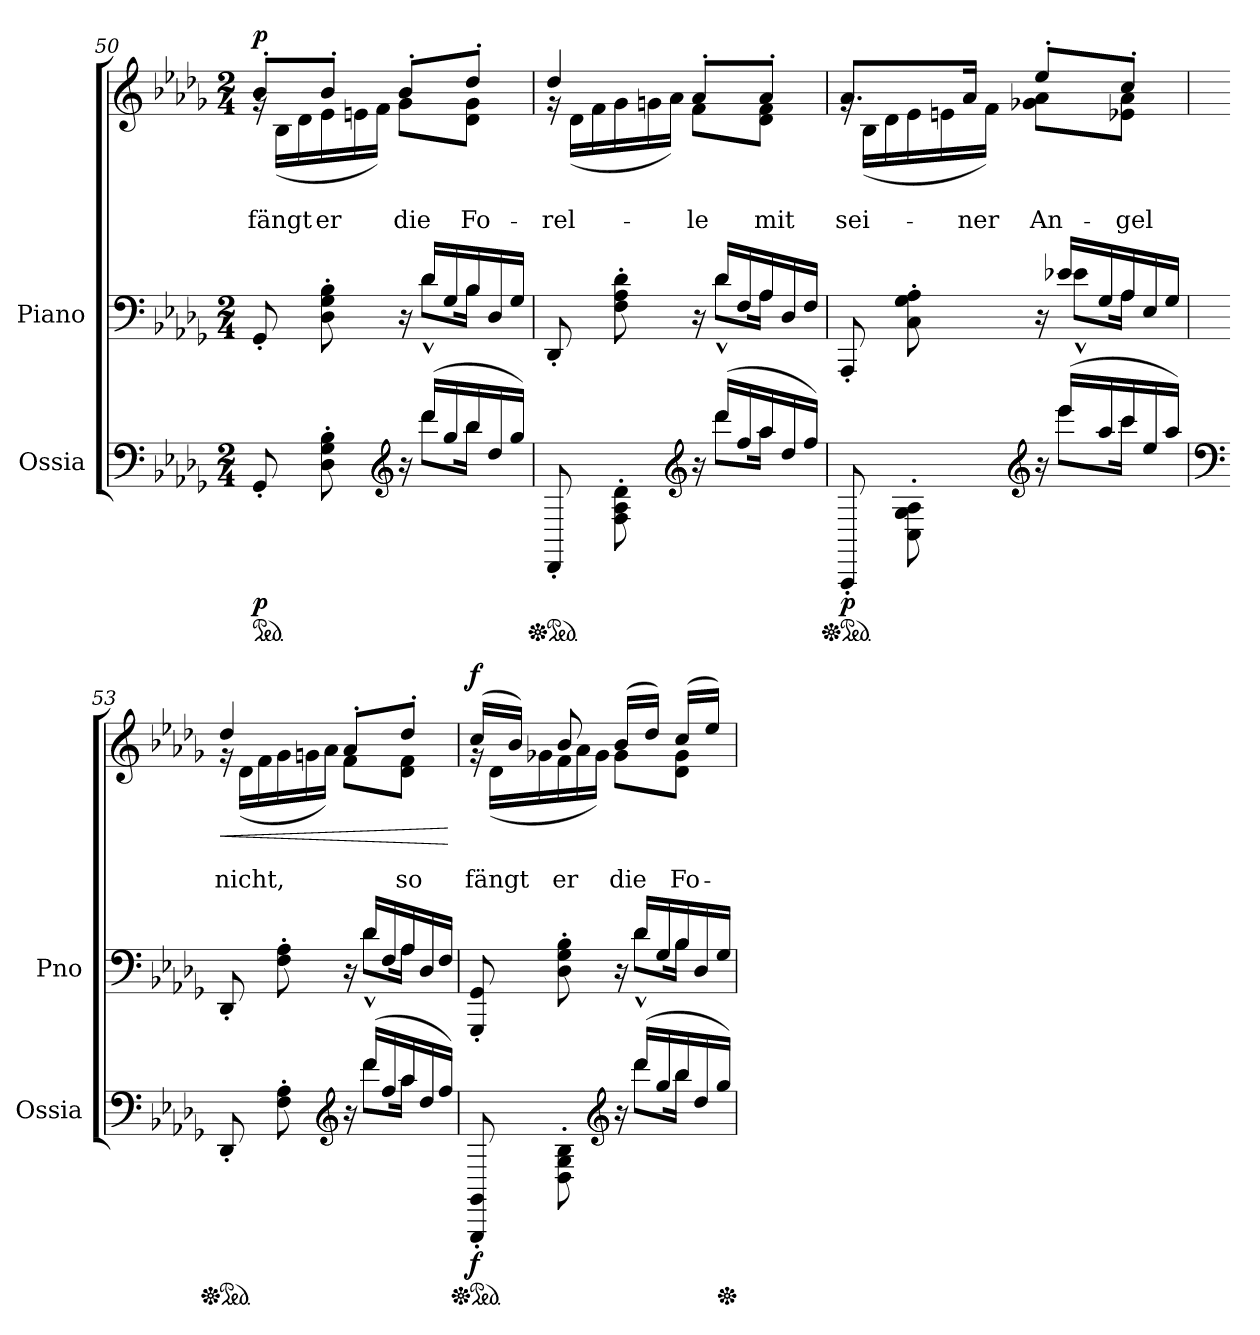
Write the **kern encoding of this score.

**kern	**dynam	**kern	**kern	**text	**text	**dynam
*part2	*part2	*part1	*part1	*part1	*part1	*part1
*staff3	*staff3	*staff2	*staff1	*staff1	*staff1	*staff1/2
*I"Ossia	*	*I"Piano	*	*	*	*
*I'Ossia	*	*I'Pno	*	*	*	*
!!LO:LB:g=z
*clefF4	*	*clefF4	*clefG2	*	*	*
*k[b-e-a-d-g-]	*	*k[b-e-a-d-g-]	*k[b-e-a-d-g-]	*	*	*
*M2/4	*	*M2/4	*M2/4	*	*	*
*ped	*	*	*	*	*	*
=50	=50	=50	=50	=50	=50	=50
*^	*	*^	*	*	*	*
!	!	!	!	!	!	!	!LO:LY:a	!
*	*	*	*	*	*^	*	*	*
*	*	*	*	*	*	*Xtuplet	*	*	*
!	!	!LO:DY:b	!	!	!	!	!	!	!LO:DY:b
8GG-'/	4ryy	p	8GG-'/	4ryy	8b-'/L	24rg	.	fängt	p
.	.	.	.	.	.	(<24B-\LL	.	.	.
.	.	.	.	.	.	24d-\	.	.	.
!	!	!	!	!	!	!	!	!LO:LY:a	!
8D-\' 8G-\' 8B-\'	.	.	8D-\' 8G-\' 8B-\'	.	8b-'/J	24e-\	.	er	.
.	.	.	.	.	.	24en\	.	.	.
.	.	.	.	.	.	24f\JJ)	.	.	.
*clefG2	*	*	*	*	*	*	*	*	*
*Xtuplet	*	*	*Xtuplet	*	*	*	*	*	*
!	!	!	!	!	!	!	!	!LO:LY:a	!
24r	24ryy	.	24r	24ryy	8b-'/L	8g-\L	.	die	.
(>24ddd-/LL	12ddd-\L	.	24d-/LL	12d-^^\L	.	.	.	.	.
24gg-/	.	.	24G-/	.	.	.	.	.	.
!	!	!	!	!	!	!	!	!LO:LY:a	!
24bb-/	24bb-\Jk	.	24B-/	24B-\Jk	8dd-'/J	8d-\ 8g-\J	.	Fo-	.
24dd-/	24ryy	.	24D-/	24ryy	.	.	.	.	.
24gg-/JJ)	24ryy	.	24G-/JJ	24ryy	.	.	.	.	.
=51	=51	=51	=51	=51	=51	=51	=51	=51	=51
*Xped	*	*	*	*	*	*	*	*	*
*ped	*	*	*	*	*	*	*	*	*
!	!	!	!	!	!	!	!	!LO:LY:a	!
8DD-'/	4ryy	.	8DD-'/	4ryy	4dd-/	24rg	.	-rel-	.
.	.	.	.	.	.	(<24d-\LL	.	.	.
.	.	.	.	.	.	24f\	.	.	.
8F\' 8A-\' 8d-\'	.	.	8F\' 8A-\' 8d-\'	.	.	24g-\	.	.	.
.	.	.	.	.	.	24gn\	.	.	.
.	.	.	.	.	.	24a-\JJ)	.	.	.
*clefG2	*	*	*	*	*	*	*	*	*
!	!	!	!	!	!	!	!	!LO:LY:a	!
24r	24ryy	.	24r	24ryy	8a-'/L	8f\L	.	-le	.
(>24ddd-/LL	12ddd-\L	.	24d-/LL	12d-^^\L	.	.	.	.	.
24ff/	.	.	24F/	.	.	.	.	.	.
!	!	!	!	!	!	!	!	!LO:LY:a	!
24aa-/	24aa-\Jk	.	24A-/	24A-\Jk	8a-'/J	8d-\ 8f\J	.	mit	.
24dd-/	24ryy	.	24D-/	24ryy	.	.	.	.	.
24ff/JJ)	24ryy	.	24F/JJ	24ryy	.	.	.	.	.
=52	=52	=52	=52	=52	=52	=52	=52	=52	=52
*Xped	*	*	*	*	*	*	*	*	*
*ped	*	*	*	*	*	*	*	*	*
!	!	!LO:DY:b	!	!	!	!	!	!LO:LY:a	!
8AAA-'/	4ryy	p	8AAA-'/	4ryy	8.a-/L	24rg	.	sei-	.
.	.	.	.	.	.	(<24B-\LL	.	.	.
.	.	.	.	.	.	24d-\	.	.	.
8C\' 8G-\' 8A-\'	.	.	8C\' 8G-\' 8A-\'	.	.	24e-\	.	.	.
.	.	.	.	.	.	24en\	.	.	.
!	!	!	!	!	!	!	!	!LO:LY:a	!
.	.	.	.	.	16a-/Jk	.	.	-ner	.
.	.	.	.	.	.	24f\JJ)	.	.	.
*clefG2	*	*	*	*	*	*	*	*	*
!	!	!	!	!	!	!	!	!LO:LY:a	!
24r	24ryy	.	24r	24ryy	8ee-'/L	8g-X\ 8a-\L	.	An-	.
(>24eee-/LL	12eee-\L	.	24e-X/LL	12e-^^\L	.	.	.	.	.
24aa-/	.	.	24G-/	.	.	.	.	.	.
!	!	!	!	!	!	!	!	!LO:LY:a	!
24ccc/	24ccc\Jk	.	24A-/	24A-\Jk	8cc'/J	8e-X\ 8a-\J	.	-gel	.
24ee-/	24ryy	.	24E-/	24ryy	.	.	.	.	.
24aa-/JJ)	24ryy	.	24G-/JJ	24ryy	.	.	.	.	.
!!LO:LB:g=z	!!
=53	=53	=53	=53	=53	=53	=53	=53	=53	=53
*clefF4	*	*	*	*	*	*	*	*	*
*Xped	*	*	*	*	*	*	*	*	*
*ped	*	*	*	*	*	*	*	*	*
!	!	!	!	!	!	!	!	!LO:LY:a	!LO:HP:b
8DD-'/	4ryy	.	8DD-'/	4ryy	4dd-/	24rg	.	nicht,	<
.	.	.	.	.	.	(<24d-\LL	.	.	.
.	.	.	.	.	.	24f\	.	.	.
8F\' 8A-\'	.	.	8F\' 8A-\'	.	.	24g-\	.	.	.
.	.	.	.	.	.	24gn\	.	.	.
.	.	.	.	.	.	24a-\JJ)	.	.	.
*clefG2	*	*	*	*	*	*	*	*	*
24r	24ryy	.	24r	24ryy	8a-'/L	8f\L	.	.	.
(>24ddd-/LL	12ddd-\L	.	24d-/LL	12d-^^\L	.	.	.	.	.
24ff/	.	.	24F/	.	.	.	.	.	.
!	!	!	!	!	!	!	!	!LO:LY:a	!
24aa-/	24aa-\Jk	.	24A-/	24A-\Jk	8dd-'/J	8d-\ 8f\J	.	so	.
24dd-/	24ryy	.	24D-/	24ryy	.	.	.	.	.
24ff/JJ)	24ryy	.	24F/JJ	24ryy	.	.	.	.	.
*v	*v	*	*	*	*	*	*	*	*
*	*	*v	*v	*	*	*	*	*
*	*	*	*v	*v	*	*	*
.	.	.	.	.	.	[
=54	=54	=54	=54	=54	=54	=54
*Xped	*	*	*	*	*	*
*ped	*	*	*	*	*	*
*^	*	*^	*	*	*	*
!	!	!LO:DY:b	!	!	!	!	!LO:LY:a	!LO:DY:b
*	*	*	*	*	*^	*	*	*
8GGG-/' 8GG-/'	4ryy	f	8GGG-/' 8GG-/'	4ryy	(>16cc/LL	24rg	.	fängt	f
.	.	.	.	.	.	(<24d-\LL	.	.	.
.	.	.	.	.	16b-/JJ)	.	.	.	.
.	.	.	.	.	.	24g-X\	.	.	.
!	!	!	!	!	!	!	!	!LO:LY:a	!
8D-\' 8G-\' 8B-\'	.	.	8D-\' 8G-\' 8B-\'	.	8b-/	24f\	.	er	.
.	.	.	.	.	.	24a-\	.	.	.
.	.	.	.	.	.	24g-\JJ)	.	.	.
*clefG2	*	*	*	*	*	*	*	*	*
!	!	!	!	!	!	!	!	!LO:LY:a	!
24r	24ryy	.	24r	24ryy	(>16b-/LL	8g-\L	.	die	.
(>24ddd-/LL	12ddd-\L	.	24d-/LL	12d-^^\L	.	.	.	.	.
.	.	.	.	.	16dd-/JJ)	.	.	.	.
24gg-/	.	.	24G-/	.	.	.	.	.	.
!	!	!	!	!	!	!	!	!LO:LY:a	!
24bb-/	24bb-\Jk	.	24B-/	24B-\Jk	(>16cc/LL	8d-\ 8g-\J	.	Fo-	.
24dd-/	24ryy	.	24D-/	24ryy	.	.	.	.	.
.	.	.	.	.	16ee-/JJ)	.	.	.	.
24gg-/JJ)	24ryy	.	24G-/JJ	24ryy	.	.	.	.	.
*	*	*	*	*	*v	*v	*	*	*
*Xped	*	*	*	*	*	*	*	*
*v	*v	*	*	*	*	*	*	*
*	*	*v	*v	*	*	*	*
=	=	=	=	=	=	=
*-	*-	*-	*-	*-	*-	*-
